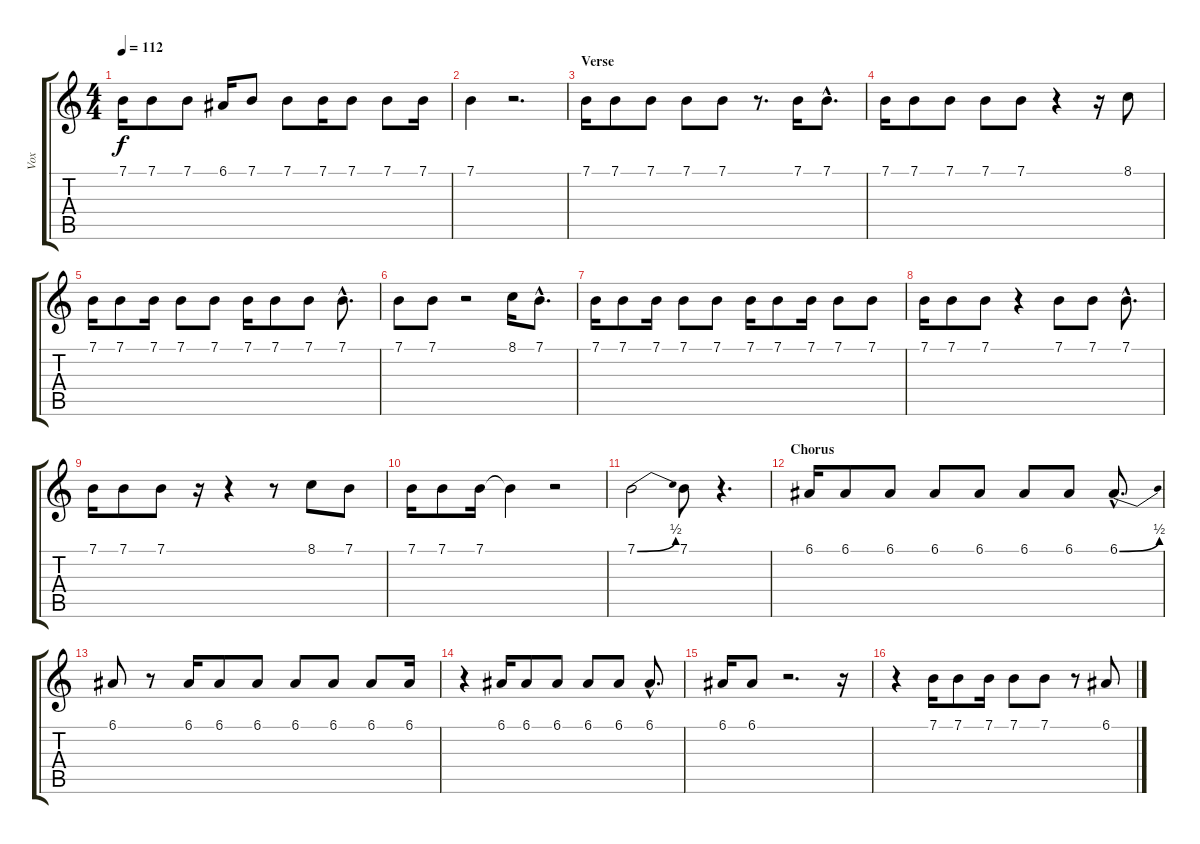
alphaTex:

\track ("Vox" "Vox") {instrument drawbarorgan}
\staff {score tabs}
\tuning (E4 B3 G3 D3 A2 E2) {hide}
\ts (4 4)
\tempo 112
\clef g2
\ks c
7.1.16{dy f} 7.1.8 7.1.8 6.1.16 7.1.8 7.1.8 7.1.16 7.1.8 7.1.8 7.1.16 |
7.1.4 r.2{d} |
\section ("" "Verse")
7.1.16 7.1.8 7.1.8 7.1.8 7.1.8 r.8{d} 7.1.16 7.1{hac}.8{d} |
7.1.16 7.1.8 7.1.8 7.1.8 7.1.8 r.4 r.16 8.1.8 |
7.1.16 7.1.8 7.1.16 7.1.8 7.1.8 7.1.16 7.1.8 7.1.8 7.1{hac}.8{d} |
7.1.8 7.1.8 r.2 8.1.16 7.1{hac}.8{d} |
7.1.16 7.1.8 7.1.16 7.1.8 7.1.8 7.1.16 7.1.8 7.1.16 7.1.8 7.1.8 |
7.1.16 7.1.8 7.1.8 r.4 7.1.8 7.1.8 7.1{hac}.8{d} |
7.1.16 7.1.8 7.1.8 r.16 r.4 r.8 8.1.8 7.1.8 |
7.1.16 7.1.8 7.1.16 7.1{t}.4 r.2 |
7.1{be (bend 0 0 60 2)}.2 7.1.8 r.4{d} |
\section ("" "Chorus")
6.1.16 6.1.8 6.1.8 6.1.8 6.1.8 6.1.8 6.1.8 6.1{be (bend 0 0 60 2) hac}.8{d} |
6.1.8 r.8 6.1.16 6.1.8 6.1.8 6.1.8 6.1.8 6.1.8 6.1.16 |
r.4 6.1.16 6.1.8 6.1.8 6.1.8 6.1.8 6.1{hac}.8{d} |
6.1.16 6.1.8 r.2{d} r.16 |
r.4 7.1.16 7.1.8 7.1.16 7.1.8 7.1.8 r.8 6.1.8
